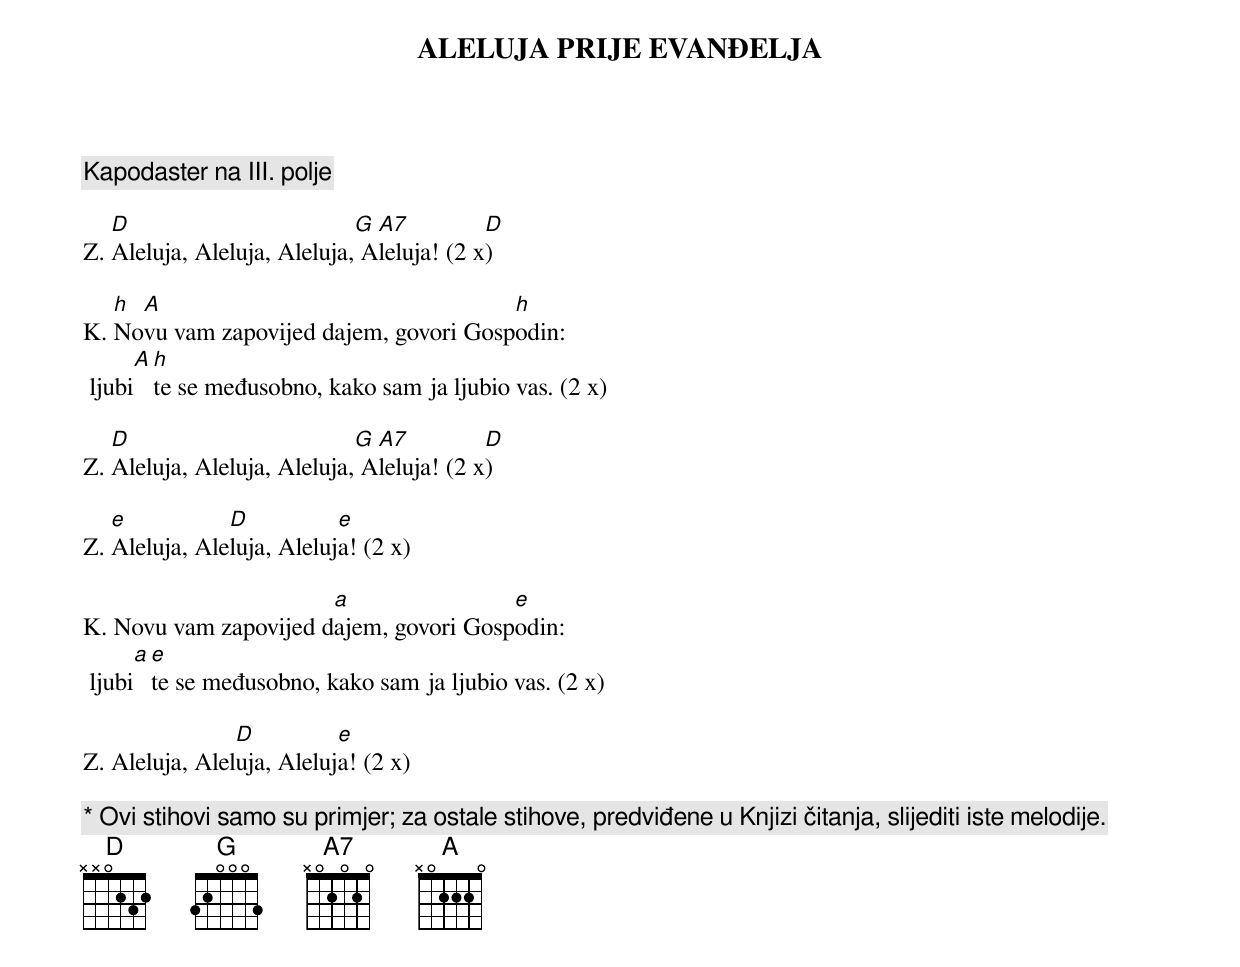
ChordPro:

{title: ALELUJA PRIJE EVANĐELJA}

{comment: Kapodaster na III. polje}

Z.	[D]Aleluja, Aleluja, Aleluja,[G] A[A7]leluja! (2 x[D])

K.	[h]No[A]vu vam zapovijed dajem, govori Gosp[h]odin:
	ljubi[A][h]te se međusobno, kako sam ja ljubio vas. (2 x)

Z.	[D]Aleluja, Aleluja, Aleluja,[G] A[A7]leluja! (2 x[D])

Z.	[e]Aleluja, Ale[D]luja, Aleluj[e]a! (2 x)

K.	Novu vam zapovijed d[a]ajem, govori Gosp[e]odin:
	ljubi[a][e]te se međusobno, kako sam ja ljubio vas. (2 x)

Z.	Aleluja, Alel[D]uja, Aleluj[e]a! (2 x)

{comment: * Ovi stihovi samo su primjer; za ostale stihove, predviđene u Knjizi čitanja, slijediti iste melodije. }
